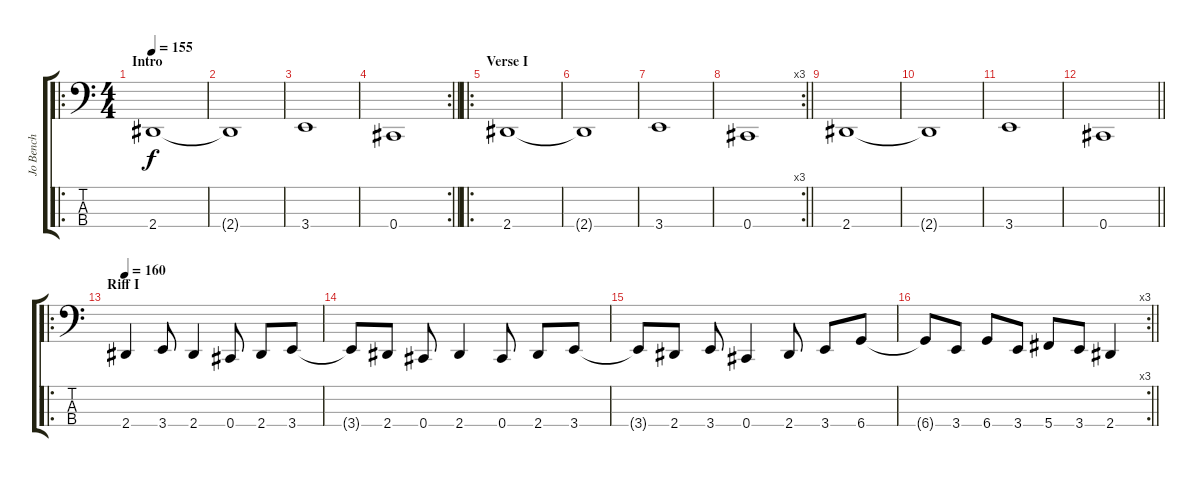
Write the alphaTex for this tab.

\track ("Jo Bench" "Jo Bench") {instrument electricbasspick}
\staff {score tabs}
\tuning (E2 B1 Gb1 Db1) {hide}
\ro
\ts (4 4)
\section ("" "Intro")
\tempo 155
\clef f4
\ks c
2.4.1{dy f instrument electricbasspick} |
2.4{t}.1 |
3.4.1 |
\rc 2
\barLineRight lightlight
0.4.1 |
\ro
\section ("" "Verse I")
2.4.1 |
2.4{t}.1 |
3.4.1 |
\rc 3
\barLineRight lightlight
0.4.1 |
2.4.1 |
2.4{t}.1 |
3.4.1 |
\barLineRight lightlight
0.4.1 |
\ro
\section ("" "Riff I")
\tempo 160
2.4.4 3.4.8 2.4.4 0.4.8 2.4.8 3.4.8 |
3.4{t}.8 2.4.8 0.4.8 2.4.4 0.4.8 2.4.8 3.4.8 |
3.4{t}.8 2.4.8 3.4.8 0.4.4 2.4.8 3.4.8 6.4.8 |
\rc 3
\barLineRight lightlight
6.4{t}.8 3.4.8 6.4.8 3.4.8 5.4.8 3.4.8 2.4.4
